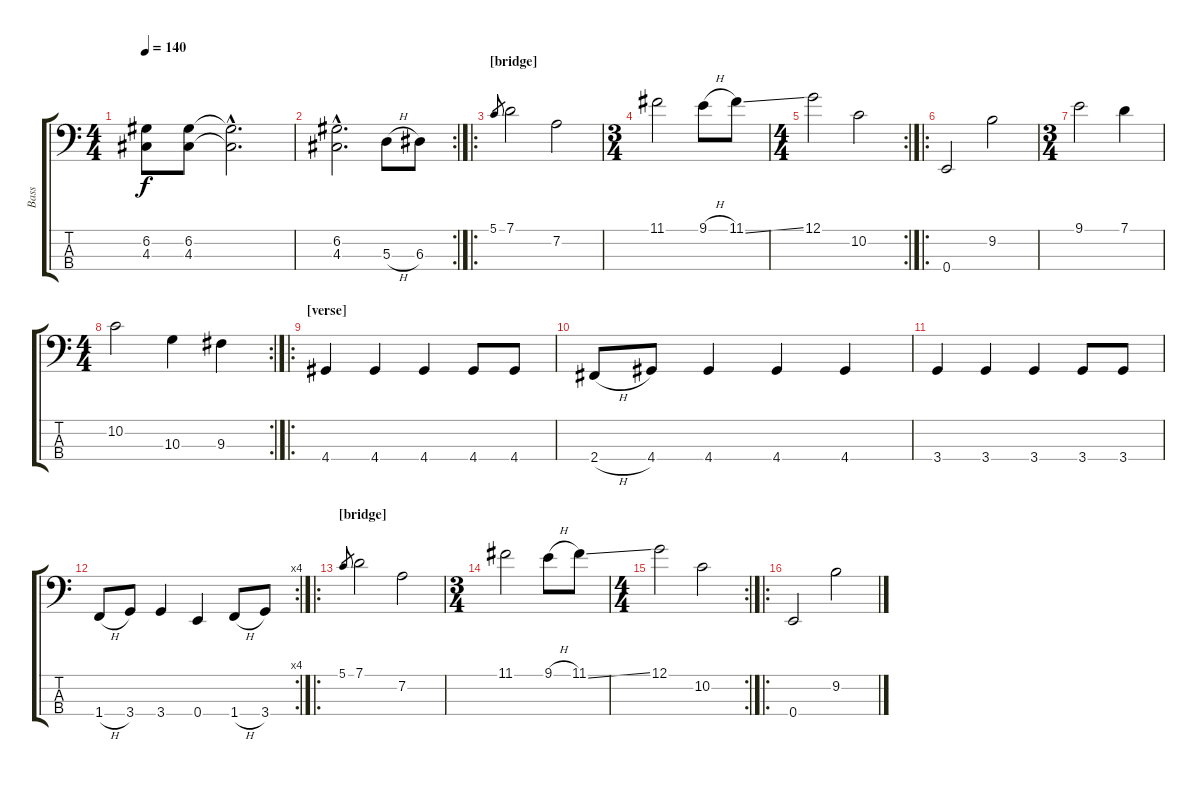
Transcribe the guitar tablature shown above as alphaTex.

\track ("Bass" "Bass") {instrument fretlessbass}
\staff {score tabs}
\tuning (G2 D2 A1 E1) {hide}
\ts (4 4)
\tempo 140
\clef f4
\ks c
(6.2 4.3).8{dy f} (6.2 4.3).8 (6.2{hac t} 4.3{hac t}).2{d} |
\rc 2
(6.2{hac} 4.3{hac}).2{d} 5.3{h}.8 6.3.8 |
\ro
\section ("" "[bridge]")
5.1.8{gr} 7.1.2 7.2.2 |
\ts (3 4)
11.1.2 9.1{h}.8 11.1{ss}.8 |
\rc 2
\ts (4 4)
12.1.2 10.2.2 |
\ro
0.4.2 9.2.2 |
\ts (3 4)
9.1.2 7.1.4 |
\rc 2
\ts (4 4)
10.2.2 10.3.4 9.3.4 |
\ro
\section ("" "[verse]")
4.4.4 4.4.4 4.4.4 4.4.8 4.4.8 |
2.4{h}.8 4.4.8 4.4.4 4.4.4 4.4.4 |
3.4.4 3.4.4 3.4.4 3.4.8 3.4.8 |
\rc 4
1.4{h}.8 3.4.8 3.4.4 0.4.4 1.4{h}.8 3.4.8 |
\ro
\section ("" "[bridge]")
5.1.8{gr} 7.1.2 7.2.2 |
\ts (3 4)
11.1.2 9.1{h}.8 11.1{ss}.8 |
\rc 2
\ts (4 4)
12.1.2 10.2.2 |
\ro
0.4.2 9.2.2
